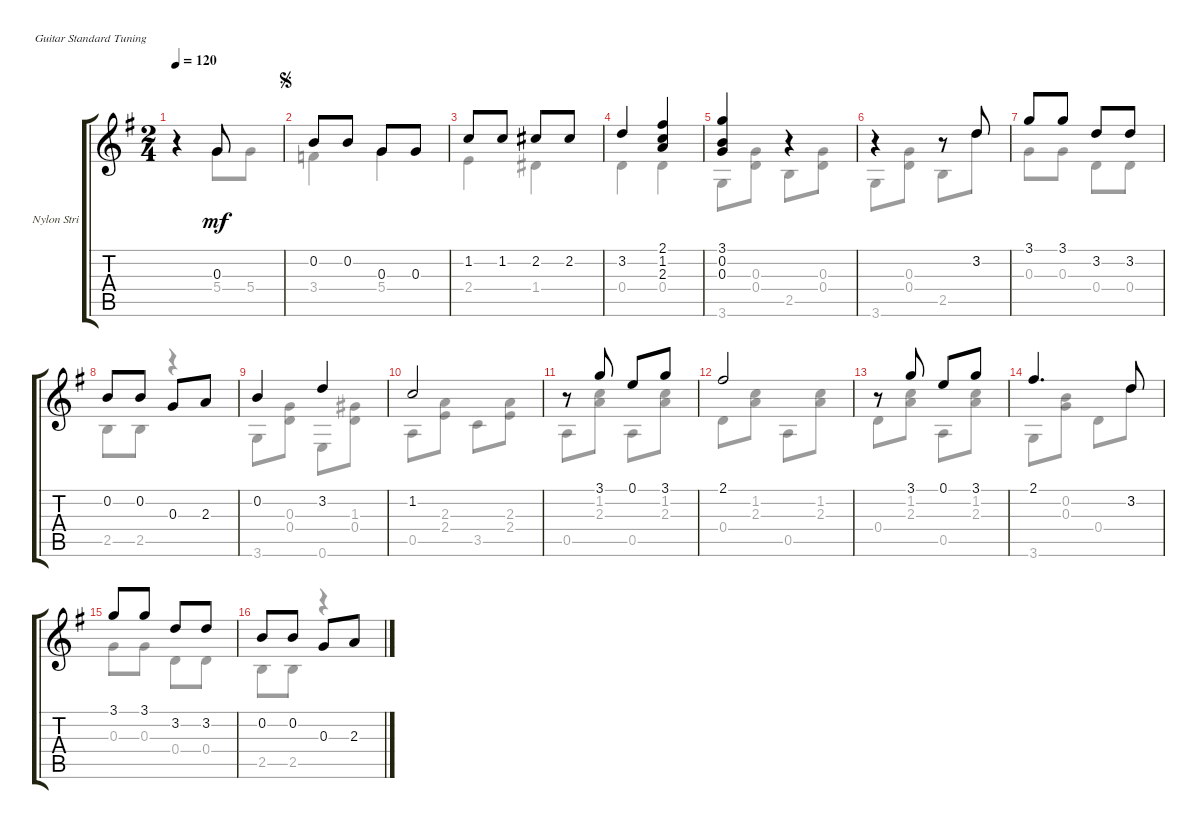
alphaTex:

\bracketExtendMode groupsimilarinstruments
\firstSystemTrackNameOrientation horizontal
\otherSystemsTrackNameOrientation horizontal
\track ("Nylon Stringed Guitar" "Nylon Stri") {instrument acousticguitarnylon}
\staff {score tabs}
\tuning (E4 B3 G3 D3 A2 E2)
\voice
\ts (2 4)
\ac
\tempo 120
\clef g2
\ks g
r.4{dy mf instrument acousticguitarnylon} 0.3.8 |
\jump segno
0.2.8 0.2.8 0.3.8 0.3.8 |
1.2.8 1.2.8 2.2.8 2.2.8 |
3.2.4 (2.1 1.2 2.3).4 |
(3.1 0.2 0.3).4 r.4 |
r.4 r.8 3.2.8 |
3.1.8 3.1.8 3.2.8 3.2.8 |
0.2.8 0.2.8 0.3.8 2.3.8 |
0.2.4 3.2.4 |
1.2.2 |
r.8 3.1.8 0.1.8 3.1.8 |
2.1.2 |
r.8 3.1.8 0.1.8 3.1.8 |
2.1.4{d} 3.2.8 |
3.1.8 3.1.8 3.2.8 3.2.8 |
0.2.8 0.2.8 0.3.8 2.3.8
\voice
\clef g2
\ottava regular
\simile none
\ks g
r.4{dy mf} 5.4.8 5.4.8 |
3.4.4 5.4.4 |
2.4.4 1.4.4 |
0.4.4 0.4.4 |
3.6.8 (0.4 0.3).8 2.5.8 (0.4 0.3).8 |
3.6.8 (0.4 0.3).8 2.5.8 3.2.8 |
0.3.8 0.3.8 0.4.8 0.4.8 |
2.5.8 2.5.8 r.4 |
3.6.8 (0.4 0.3).8 0.6.8 (0.4 1.3).8 |
0.5.8 (2.3 2.4).8 3.5.8 (2.4 2.3).8 |
0.5.8 (1.2 2.3).8 0.5.8 (1.2 2.3).8 |
0.4.8 (1.2 2.3).8 0.5.8 (1.2 2.3).8 |
0.4.8 (1.2 2.3).8 0.5.8 (1.2 2.3).8 |
3.6.8 (0.3 0.2).8 0.4.8 3.2.8 |
0.3.8 0.3.8 0.4.8 0.4.8 |
2.5.8 2.5.8 r.4
